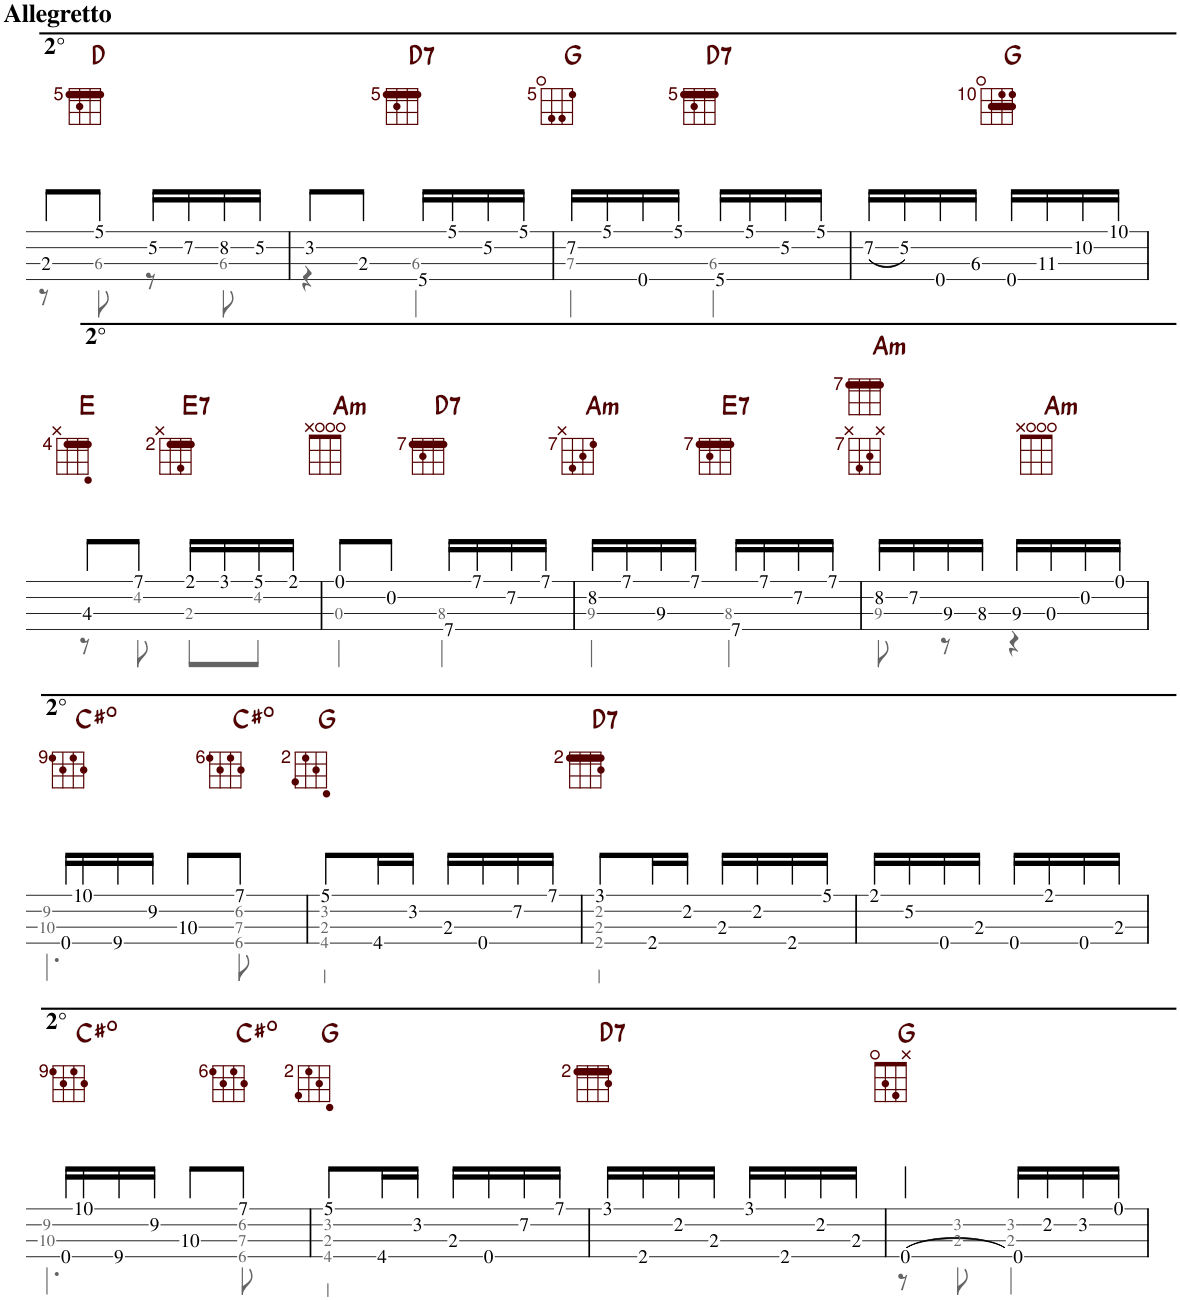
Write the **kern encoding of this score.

**kern	**harte
*part1	*part1
*staff1	*
*I"Ukulélé [Tablature]	*
!!LO:PB:g=z
*k[f#]	*
*M2/4	*
=34	=34
*^	*
!LO:TX:a:B:t=Allegretto	!	!
8d/L	8r	.
8dd/J	8f#!i\	D:maj
16a/LL	8r	.
16b/	.	.
16cc/	8f#!i\	.
16a/JJ	.	.
=35	=35	=35
8g/L	4r	.
8d/J	.	.
!	!	!LO:H:kt=7
16cc/LL	4f#!i\	D:7
16dd/	.	.
16a/	.	.
16dd/JJ	.	.
=36	=36	=36
16b/LL	4g!i\	G:maj
16dd/	.	.
16g/	.	.
16dd/JJ	.	.
!	!	!LO:H:kt=7
16cc/LL	4f#!i\	D:7
16dd/	.	.
16a/	.	.
16dd/JJ	.	.
*v	*v	*
=37	=37
(16b/LL	.
16a/)	.
16g/	.
16f#/JJ	.
16g/LL	G:maj
16b/	.
16dd/	.
16gg/JJ	.
!!LO:LB:g=z
=38	=38
*^	*
8e/L	8r	E:maj
8ee/J	8g#X!i\	.
!	!	!LO:H:kt=7
16b/LL	8d!i\L	E:7
16cc/	.	.
16dd/	8g#!i\J	.
16b/JJ	.	.
=39	=39	=39
!	!	!LO:H:kt=m
8a/L	4c!i\	A:min
8e/J	.	.
!	!	!LO:H:kt=7
16dd/LL	4g#X!i\	D:7
16ee/	.	.
16b/	.	.
16ee/JJ	.	.
=40	=40	=40
!	!	!LO:H:kt=m
16cc/LL	4a!i\	A:min
16ee/	.	.
16a/	.	.
16ee/JJ	.	.
!	!	!LO:H:kt=7
16dd/LL	4g#X!i\	E:7
16ee/	.	.
16b/	.	.
16ee/JJ	.	.
=41	=41	=41
!	!	!LO:H:kt=m
16cc/LL	8a!i\	A:min
16b/	.	.
16a/	8r	.
16g#X/JJ	.	.
16a/LL	4r	.
!	!	!LO:H:kt=m
16c/	.	A:min
16e/	.	.
16a/JJ	.	.
!!LO:LB:g=z	!!
=42	=42	=42
16g/LL	4.b-!i\ 4.dd-!i\	.
16gg/	.	C#:dim
16ee/	.	.
16cc#X/JJ	.	.
8b-X/L	.	.
8ee/J	8cc#!i\ 8g!i\ 8b-!i\	C#:dim
=43	=43	=43
8dd/L	2b!i\ 2d!i\ 2g!i\	G:maj
16bn/L	.	.
16g/JJ	.	.
16d/LL	.	.
16g/	.	.
16b/	.	.
16ee/JJ	.	.
=44	=44	=44
!	!	!LO:H:kt=7
8cc/L	2a!i\ 2d!i\ 2f#!i\	D:7
16a/L	.	.
16f#/JJ	.	.
16d/LL	.	.
16f#/	.	.
16a/	.	.
16dd/JJ	.	.
*v	*v	*
=45	=45
16b/LL	.
16a/	.
16g/	.
16d/JJ	.
16g/LL	.
16b/	.
16g/	.
16d/JJ	.
!!LO:LB:g=z
=46	=46
*^	*
16g/LL	4.b-!i\ 4.dd-!i\	.
16gg/	.	C#:dim
16ee/	.	.
16cc#X/JJ	.	.
8b-X/L	.	.
8ee/J	8cc#!i\ 8g!i\ 8b-!i\	C#:dim
=47	=47	=47
8dd/L	2b!i\ 2d!i\ 2g!i\	G:maj
16bn/L	.	.
16g/JJ	.	.
16d/LL	.	.
16g/	.	.
16b/	.	.
16ee/JJ	.	.
*v	*v	*
=48	=48
!	!LO:H:kt=7
16cc/LL	D:7
16a/	.
16f#/	.
16d/JJ	.
16cc/LL	.
16a/	.
16f#/	.
16d/JJ	.
=49	=49
*^	*
[4g/	8r	G:maj
.	8d!i\ 8g!i\	.
16g/LL]	4d!i\ 4g!i\	.
16f#/	.	.
16g/	.	.
16a/JJ	.	.
*v	*v	*
=	=
*-	*-
